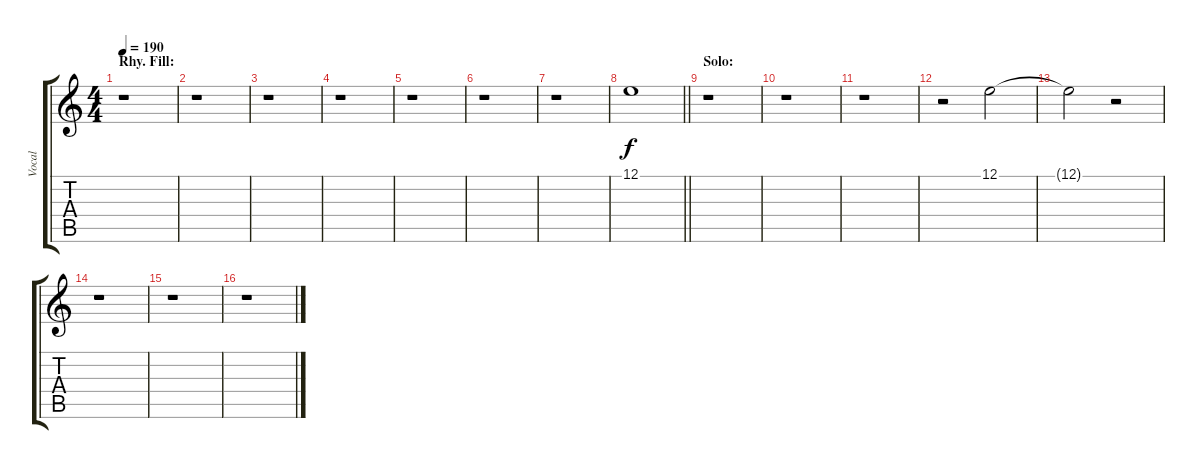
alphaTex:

\track ("Vocal" "Vocal") {instrument oboe}
\staff {score tabs}
\tuning (E4 B3 G3 D3 A2 E2) {hide}
\ts (4 4)
\section ("" "Rhy. Fill:")
\tempo 190
\clef g2
\ks c
r.1{dy f} |
r.1 |
r.1 |
r.1 |
r.1 |
r.1 |
r.1 |
\barLineRight lightlight
12.1.1 |
\section ("" "Solo:")
r.1 |
r.1 |
r.1 |
r.2 12.1.2 |
12.1{t}.2 r.2 |
r.1 |
r.1 |
r.1
